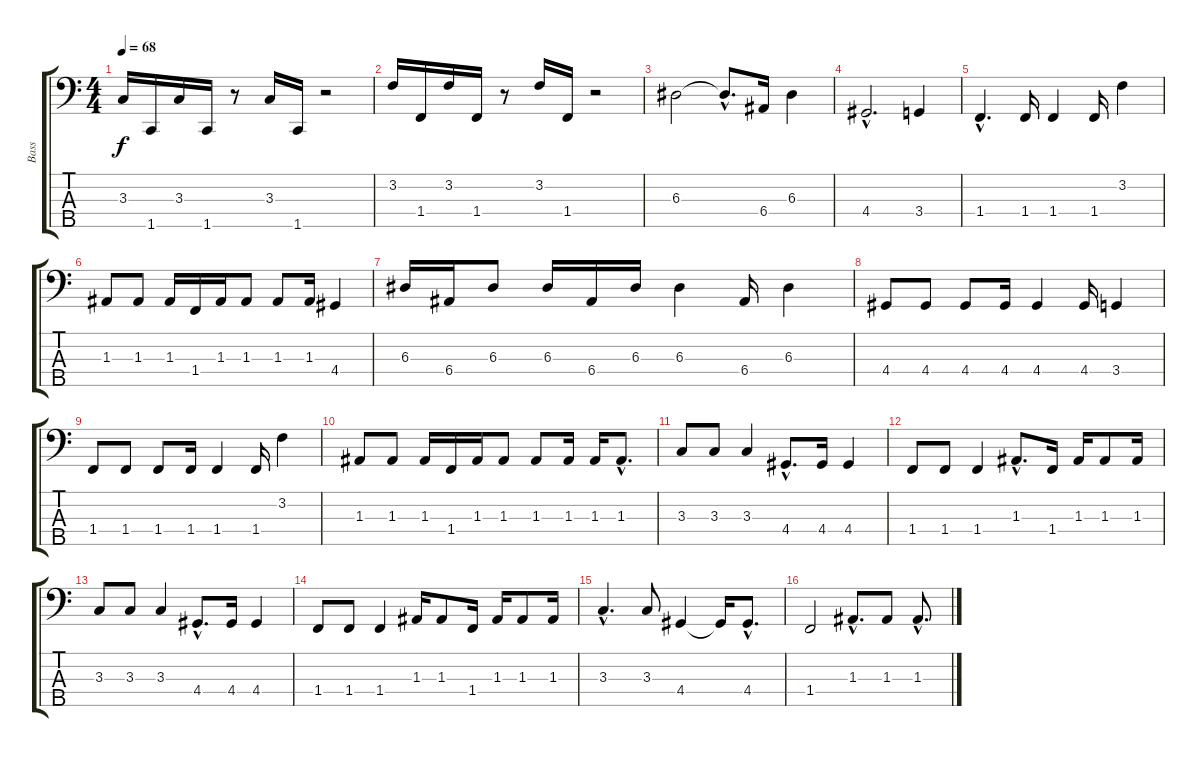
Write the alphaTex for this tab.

\track ("Bass" "Bass") {instrument slapbass1}
\staff {score tabs}
\tuning (G2 D2 A1 E1 B0) {hide}
\ts (4 4)
\tempo 68
\clef f4
\ks c
3.3.16{dy f} 1.5.16 3.3.16 1.5.16 r.8 3.3.16 1.5.16 r.2 |
3.2.16 1.4.16 3.2.16 1.4.16 r.8 3.2.16 1.4.16 r.2 |
6.3.2 6.3{hac t}.8{d} 6.4.16 6.3.4 |
4.4{hac}.2{d} 3.4.4 |
1.4{hac}.4{d} 1.4.16 1.4.4 1.4.16 3.2.4 |
1.3.8 1.3.8 1.3.16 1.4.16 1.3.16 1.3.8 1.3.8 1.3.16 4.4.4 |
6.3.16 6.4.16 6.3.8 6.3.16 6.4.16 6.3.16 6.3.4 6.4.16 6.3.4 |
4.4.8 4.4.8 4.4.8 4.4.16 4.4.4 4.4.16 3.4.4 |
1.4.8 1.4.8 1.4.8 1.4.16 1.4.4 1.4.16 3.2.4 |
1.3.8 1.3.8 1.3.16 1.4.16 1.3.16 1.3.8 1.3.8 1.3.16 1.3.16 1.3{hac}.8{d} |
3.3.8 3.3.8 3.3.4 4.4{hac}.8{d} 4.4.16 4.4.4 |
1.4.8 1.4.8 1.4.4 1.3{hac}.8{d} 1.4.16 1.3.16 1.3.8 1.3.16 |
3.3.8 3.3.8 3.3.4 4.4{hac}.8{d} 4.4.16 4.4.4 |
1.4.8 1.4.8 1.4.4 1.3.16 1.3.8 1.4.16 1.3.16 1.3.8 1.3.16 |
3.3{hac}.4{d} 3.3.8 4.4.4 4.4{t}.16 4.4{hac}.8{d} |
1.4.2 1.3{hac}.8{d} 1.3.8 1.3{hac}.8{d}
